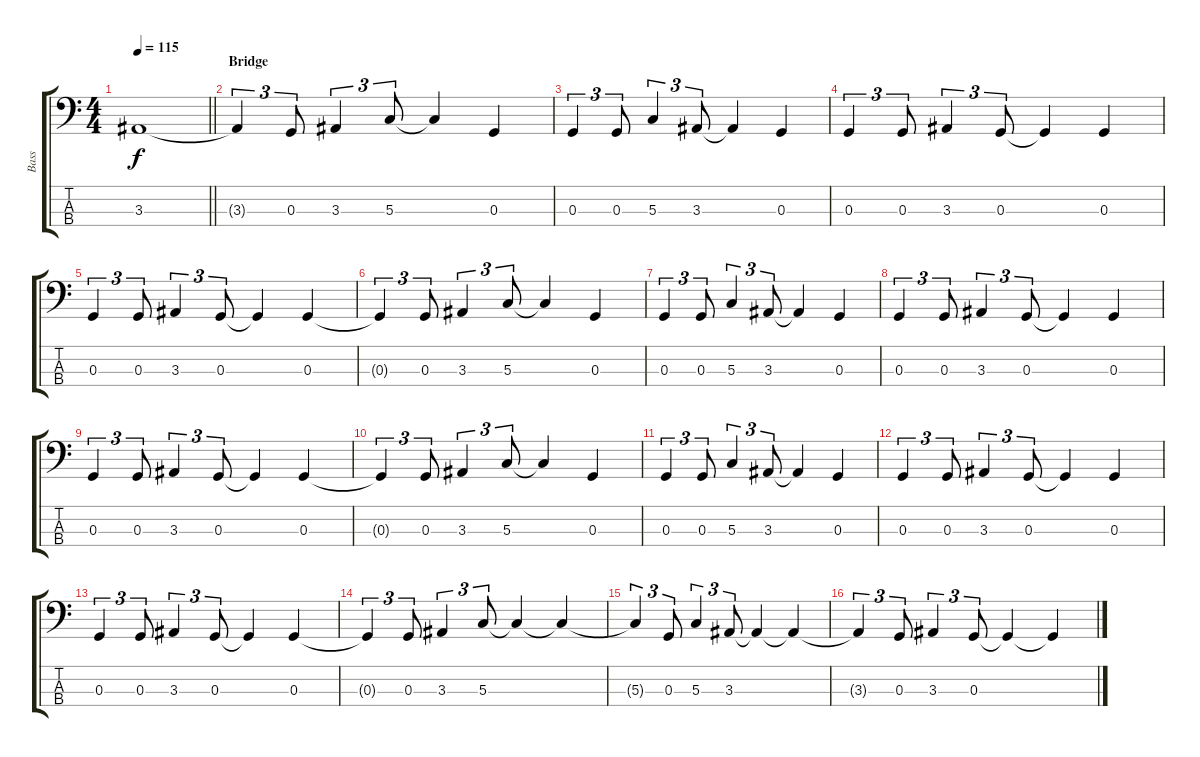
\track ("Bass" "Bass") {instrument electricbasspick}
\staff {score tabs}
\tuning (F2 C2 G1 D1) {hide}
\ts (4 4)
\tempo 115
\clef f4
\barLineRight lightlight
\ks c
3.3{t}.1{dy f} |
\section ("" "Bridge")
3.3{t}.4{tu (3 2)} 0.3.8{tu (3 2)} 3.3.4{tu (3 2)} 5.3.8{tu (3 2)} 5.3{t}.4 0.3.4 |
0.3.4{tu (3 2)} 0.3.8{tu (3 2)} 5.3.4{tu (3 2)} 3.3.8{tu (3 2)} 3.3{t}.4 0.3.4 |
0.3.4{tu (3 2)} 0.3.8{tu (3 2)} 3.3.4{tu (3 2)} 0.3.8{tu (3 2)} 0.3{t}.4 0.3.4 |
0.3.4{tu (3 2)} 0.3.8{tu (3 2)} 3.3.4{tu (3 2)} 0.3.8{tu (3 2)} 0.3{t}.4 0.3.4 |
0.3{t}.4{tu (3 2)} 0.3.8{tu (3 2)} 3.3.4{tu (3 2)} 5.3.8{tu (3 2)} 5.3{t}.4 0.3.4 |
0.3.4{tu (3 2)} 0.3.8{tu (3 2)} 5.3.4{tu (3 2)} 3.3.8{tu (3 2)} 3.3{t}.4 0.3.4 |
0.3.4{tu (3 2)} 0.3.8{tu (3 2)} 3.3.4{tu (3 2)} 0.3.8{tu (3 2)} 0.3{t}.4 0.3.4 |
0.3.4{tu (3 2)} 0.3.8{tu (3 2)} 3.3.4{tu (3 2)} 0.3.8{tu (3 2)} 0.3{t}.4 0.3.4 |
0.3{t}.4{tu (3 2)} 0.3.8{tu (3 2)} 3.3.4{tu (3 2)} 5.3.8{tu (3 2)} 5.3{t}.4 0.3.4 |
0.3.4{tu (3 2)} 0.3.8{tu (3 2)} 5.3.4{tu (3 2)} 3.3.8{tu (3 2)} 3.3{t}.4 0.3.4 |
0.3.4{tu (3 2)} 0.3.8{tu (3 2)} 3.3.4{tu (3 2)} 0.3.8{tu (3 2)} 0.3{t}.4 0.3.4 |
0.3.4{tu (3 2)} 0.3.8{tu (3 2)} 3.3.4{tu (3 2)} 0.3.8{tu (3 2)} 0.3{t}.4 0.3.4 |
0.3{t}.4{tu (3 2)} 0.3.8{tu (3 2)} 3.3.4{tu (3 2)} 5.3.8{tu (3 2)} 5.3{t}.4 5.3{t}.4 |
5.3{t}.4{tu (3 2)} 0.3.8{tu (3 2)} 5.3.4{tu (3 2)} 3.3.8{tu (3 2)} 3.3{t}.4 3.3{t}.4 |
3.3{t}.4{tu (3 2)} 0.3.8{tu (3 2)} 3.3.4{tu (3 2)} 0.3.8{tu (3 2)} 0.3{t}.4 0.3{t}.4
